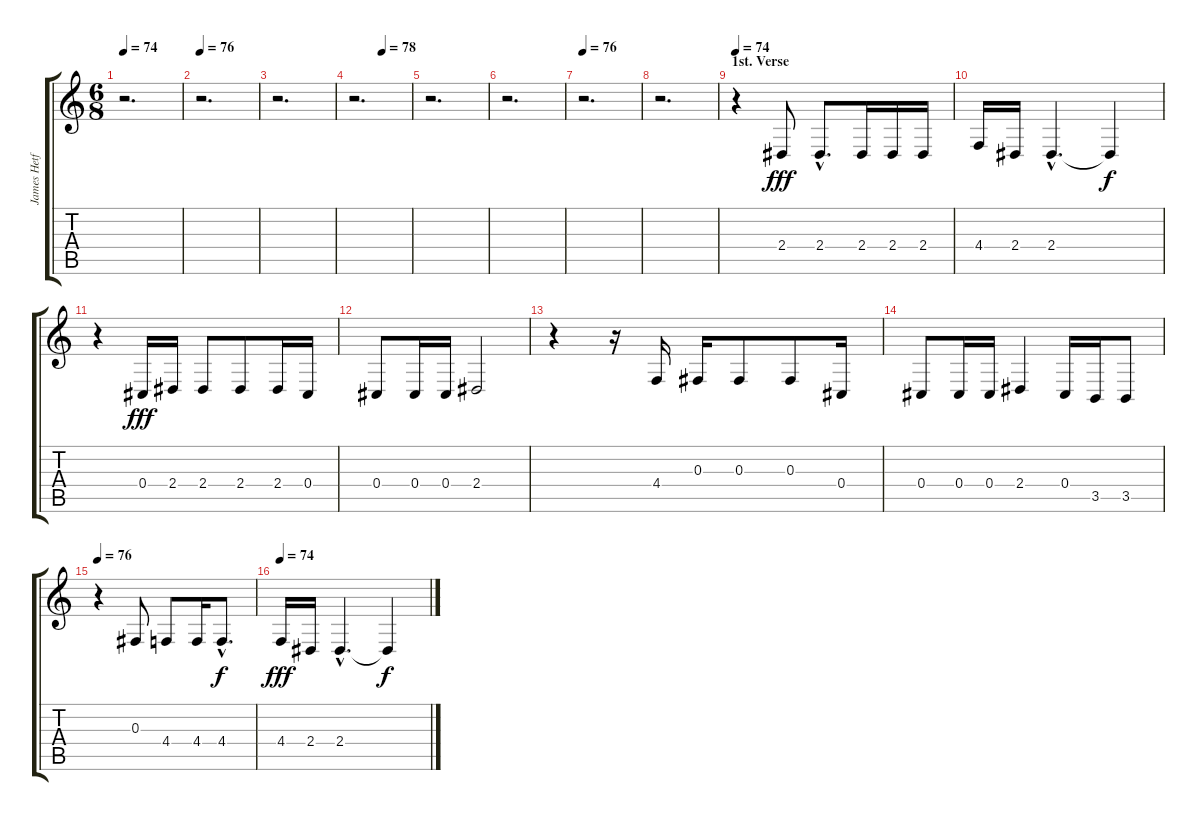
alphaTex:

\track ("James Hetfield (Voice)" "James Hetf") {instrument cello}
\staff {score tabs}
\tuning (Eb4 Bb3 Gb3 Db3 Ab2 Eb2) {hide}
\ts (6 8)
\tempo 74
\clef g2
\ks c
r.2{d dy fff} |
\tempo 76
r.2{d} |
r.2{d} |
\tempo (78 0.5)
r.2{d} |
r.2{d} |
r.2{d} |
\tempo 76
r.2{d} |
r.2{d} |
\section ("" "1st. Verse")
\tempo 74
r.4 2.4.8 2.4{hac}.8{d} 2.4.16 2.4.16 2.4.16 |
4.4.16 2.4.16 2.4{hac}.4{d} 2.4{t}.4{dy f} |
r.4 0.4.16{dy fff} 2.4.16 2.4.8 2.4.8 2.4.16 0.4.16 |
0.4.8 0.4.16 0.4.16 2.4.2 |
r.4 r.16 4.4.16 0.3.16 0.3.8 0.3.8 0.4.16 |
0.4.8 0.4.16 0.4.16 2.4.4 0.4.16 3.5.16 3.5.8 |
\tempo 76
r.4 0.3.8 4.4.8 4.4.16 4.4{hac}.8{d dy f} |
\tempo 74
4.4.16{dy fff} 2.4.16 2.4{hac}.4{d} 2.4{t}.4{dy f}
